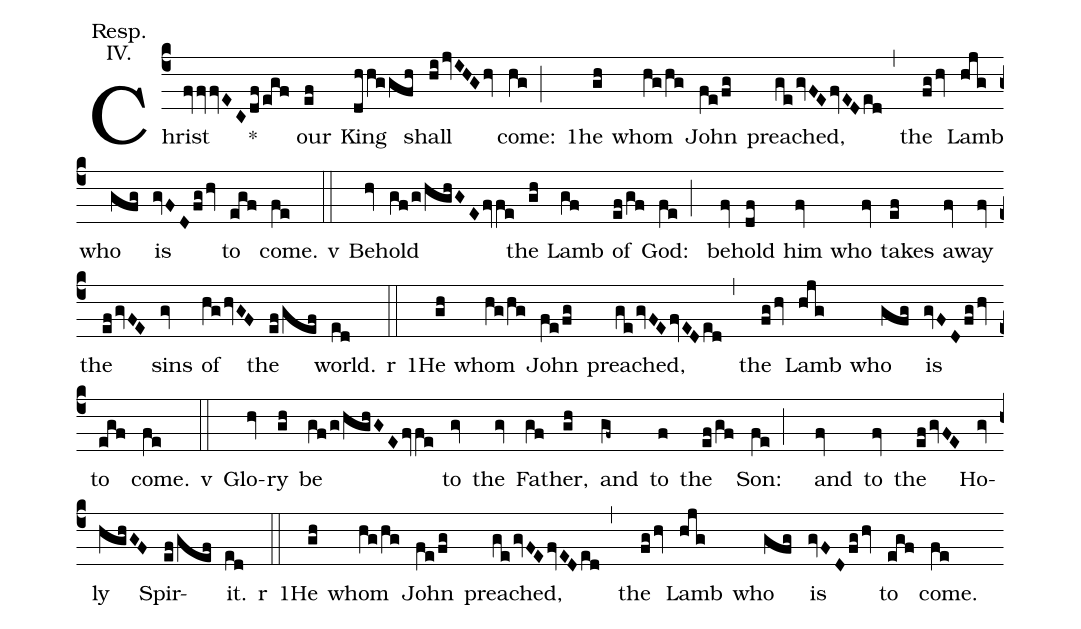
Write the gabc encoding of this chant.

annotation: Resp.;
annotation: IV.;
%%
(c4) Christ(fvvvECdf/egf) <sp>*</sp>() our(ef) King(dhhggfh) shall(hijvIHGhv) come:(hg;) <sp>1</sp>he(gh) whom(hg/hg) John(fe/fg) preached,(gegvFEfvEDed,) the(fghv) Lamb(hjg) who(gfg) is(gvFDfghv) to(egf) come.(fe)

<sp>v</sp>(::) Be(hv)hold(gf/g/hghGEfvfe) the(gh) Lamb(gf) of(ef/gf) God:(fe;) be(fv)hold(df) him(fv) who(fv) takes(ef) a(fv)way(fv) the(efgvFE) sins(gv) of(hghvGF) the(ef/gef) world.(ed)

<sp>r</sp>(::) <sp>1</sp>He(gh) whom(hg/hg) John(fe/fg) preached,(gegvFEfvEDed,) the(fghv) Lamb(hjg) who(gfg) is(gvFDfghv) to(egf) come.(fe)

<sp>v</sp>(::) Glo(hv)ry(gh) be(gf/g/hghGEfvfe) to(gv) the(gv) Fa(gf)ther,(gh) and(gf~) to(f) the(ef/gf) Son:(fe;) and(fv) to(fv) the(efgvFE) Ho(gv)ly(hghGF) Spir(ef/gef)it.(ed)

<sp>r</sp>(::) <sp>1</sp>He(gh) whom(hg/hg) John(fe/fg) preached,(gegvFEfvEDed,) the(fghv) Lamb(hjg) who(gfg) is(gvFDfghv) to(egf) come.(fe)
